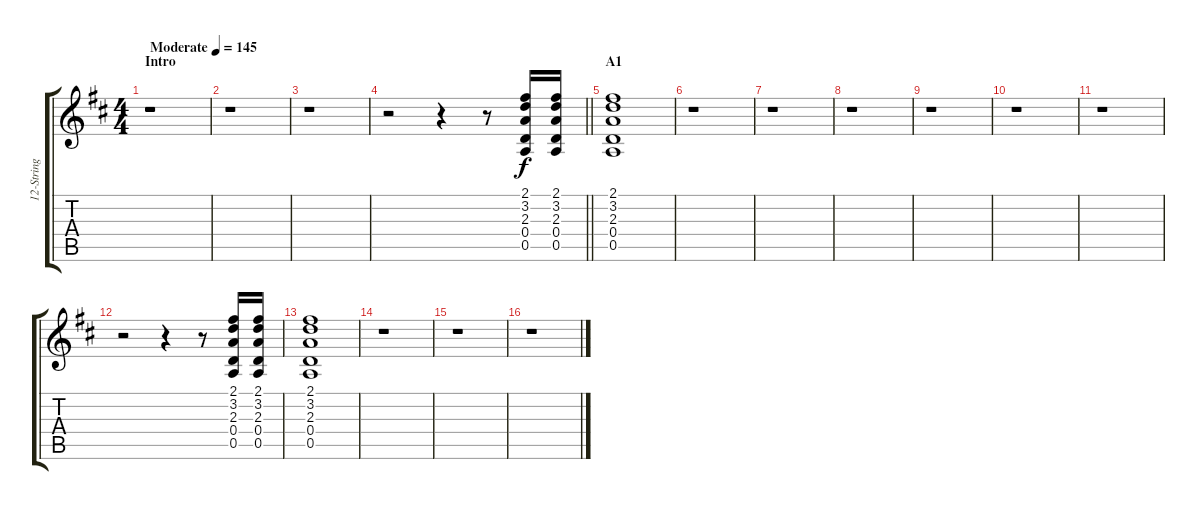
\track ("12-String A. Guitar" "12-String ") {instrument acousticguitarsteel}
\staff {score tabs}
\tuning (E4 B3 G3 D3 A2 E2) {hide}
\ts (4 4)
\section ("" "Intro")
\tempo (145 "Moderate")
\clef g2
\ks d
r.1{dy f instrument acousticguitarsteel} |
r.1 |
r.1 |
\barLineRight lightlight
r.2 r.4 r.8 (2.1 3.2 2.3 0.4 0.5).16 (2.1 3.2 2.3 0.4 0.5).16 |
\section ("" "A1")
(2.1 3.2 2.3 0.4 0.5).1 |
r.1 |
r.1 |
r.1 |
r.1 |
r.1 |
r.1 |
r.2 r.4 r.8 (2.1 3.2 2.3 0.4 0.5).16 (2.1 3.2 2.3 0.4 0.5).16 |
(2.1 3.2 2.3 0.4 0.5).1 |
r.1 |
r.1 |
r.1
